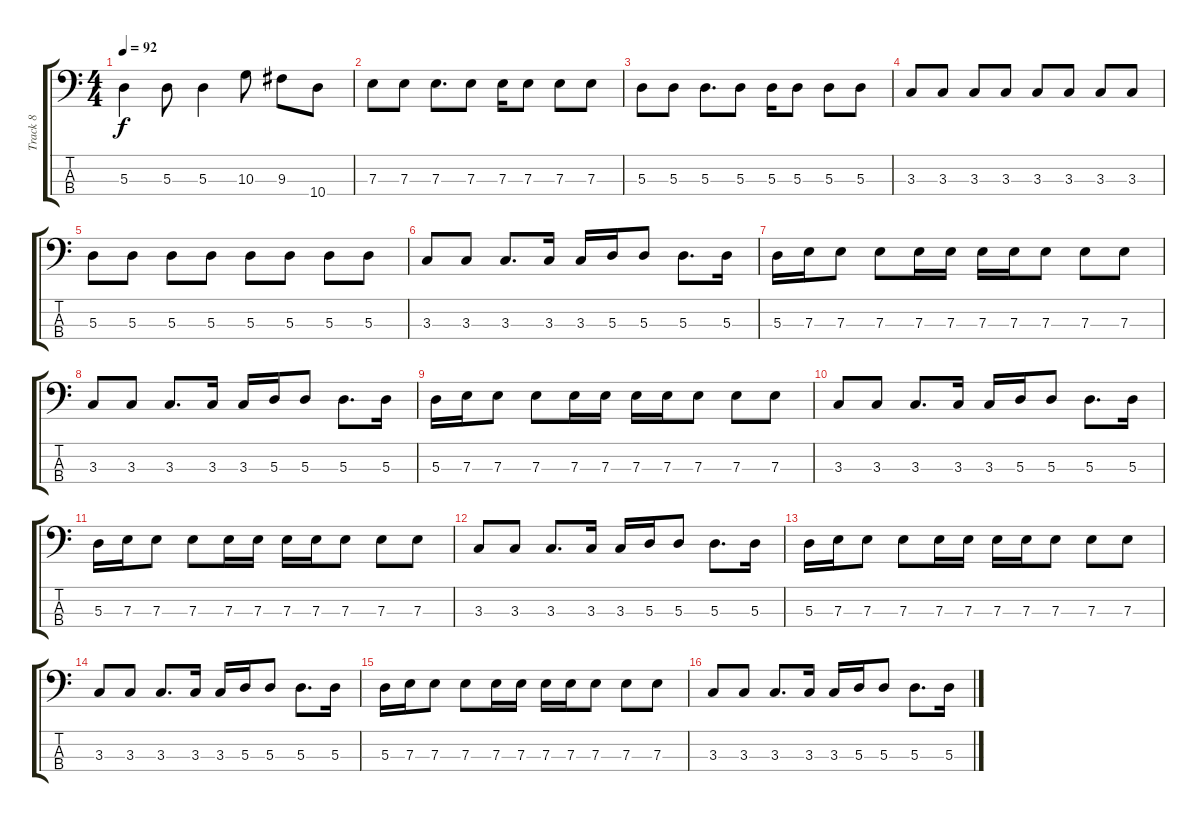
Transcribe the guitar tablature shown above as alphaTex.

\track ("Track 8" "Track 8") {instrument electricbassfinger}
\staff {score tabs}
\tuning (G2 D2 A1 E1) {hide}
\ts (4 4)
\tempo 92
\clef f4
\ks c
5.3.4{dy f} 5.3.8 5.3.4 10.3.8 9.3.8 10.4.8 |
7.3.8 7.3.8 7.3.8{d} 7.3.8 7.3.16 7.3.8 7.3.8 7.3.8 |
5.3.8 5.3.8 5.3.8{d} 5.3.8 5.3.16 5.3.8 5.3.8 5.3.8 |
3.3.8 3.3.8 3.3.8 3.3.8 3.3.8 3.3.8 3.3.8 3.3.8 |
5.3.8 5.3.8 5.3.8 5.3.8 5.3.8 5.3.8 5.3.8 5.3.8 |
3.3.8 3.3.8 3.3.8{d} 3.3.16 3.3.16 5.3.16 5.3.8 5.3.8{d} 5.3.16 |
5.3.16 7.3.16 7.3.8 7.3.8 7.3.16 7.3.16 7.3.16 7.3.16 7.3.8 7.3.8 7.3.8 |
3.3.8 3.3.8 3.3.8{d} 3.3.16 3.3.16 5.3.16 5.3.8 5.3.8{d} 5.3.16 |
5.3.16 7.3.16 7.3.8 7.3.8 7.3.16 7.3.16 7.3.16 7.3.16 7.3.8 7.3.8 7.3.8 |
3.3.8 3.3.8 3.3.8{d} 3.3.16 3.3.16 5.3.16 5.3.8 5.3.8{d} 5.3.16 |
5.3.16 7.3.16 7.3.8 7.3.8 7.3.16 7.3.16 7.3.16 7.3.16 7.3.8 7.3.8 7.3.8 |
3.3.8 3.3.8 3.3.8{d} 3.3.16 3.3.16 5.3.16 5.3.8 5.3.8{d} 5.3.16 |
5.3.16 7.3.16 7.3.8 7.3.8 7.3.16 7.3.16 7.3.16 7.3.16 7.3.8 7.3.8 7.3.8 |
3.3.8 3.3.8 3.3.8{d} 3.3.16 3.3.16 5.3.16 5.3.8 5.3.8{d} 5.3.16 |
5.3.16 7.3.16 7.3.8 7.3.8 7.3.16 7.3.16 7.3.16 7.3.16 7.3.8 7.3.8 7.3.8 |
3.3.8 3.3.8 3.3.8{d} 3.3.16 3.3.16 5.3.16 5.3.8 5.3.8{d} 5.3.16
